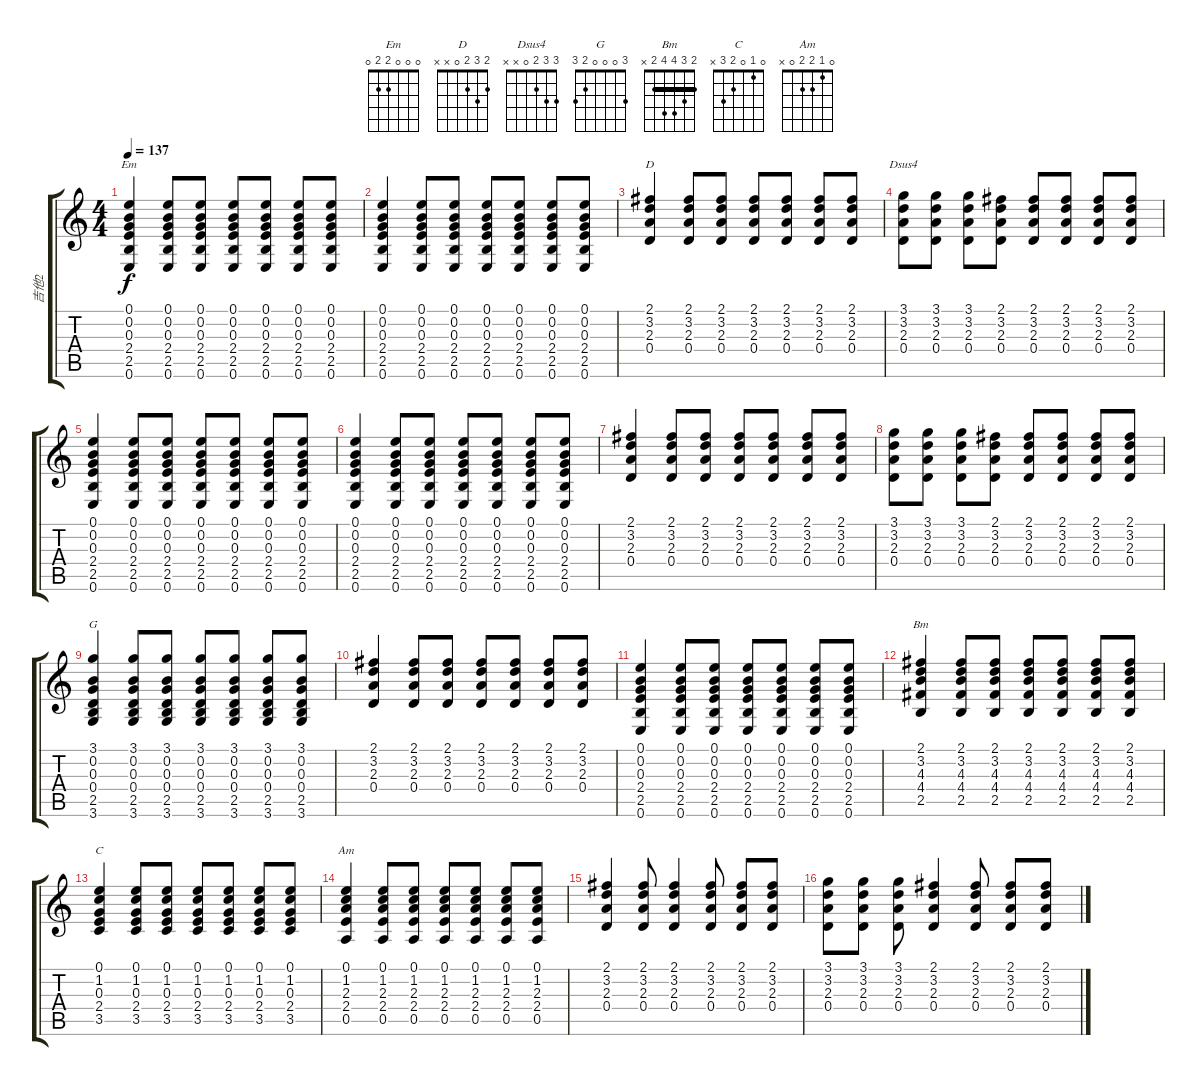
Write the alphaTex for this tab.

\track ("吉他2" "吉他2") {instrument acousticguitarsteel}
\staff {score tabs}
\tuning (E4 B3 G3 D3 A2 E2) {hide}
\chord ("Em" 0 0 0 2 2 0)
\chord ("D" 2 3 2 0 x x)
\chord ("Dsus4" 3 3 2 0 x x)
\chord ("G" 3 0 0 0 2 3)
\chord ("Bm" 2 3 4 4 2 x) {barre 2}
\chord ("C" 0 1 0 2 3 x)
\chord ("Am" 0 1 2 2 0 x)
\ts (4 4)
\tempo 137
\clef g2
\ks c
(0.1 0.2 0.3 2.4 2.5 0.6).4{ch "Em" dy f} (0.1 0.2 0.3 2.4 2.5 0.6).8 (0.1 0.2 0.3 2.4 2.5 0.6).8 (0.1 0.2 0.3 2.4 2.5 0.6).8 (0.1 0.2 0.3 2.4 2.5 0.6).8 (0.1 0.2 0.3 2.4 2.5 0.6).8 (0.1 0.2 0.3 2.4 2.5 0.6).8 |
(0.1 0.2 0.3 2.4 2.5 0.6).4 (0.1 0.2 0.3 2.4 2.5 0.6).8 (0.1 0.2 0.3 2.4 2.5 0.6).8 (0.1 0.2 0.3 2.4 2.5 0.6).8 (0.1 0.2 0.3 2.4 2.5 0.6).8 (0.1 0.2 0.3 2.4 2.5 0.6).8 (0.1 0.2 0.3 2.4 2.5 0.6).8 |
(2.1 3.2 2.3 0.4).4{ch "D"} (2.1 3.2 2.3 0.4).8 (2.1 3.2 2.3 0.4).8 (2.1 3.2 2.3 0.4).8 (2.1 3.2 2.3 0.4).8 (2.1 3.2 2.3 0.4).8 (2.1 3.2 2.3 0.4).8 |
(3.1 3.2 2.3 0.4).8{ch "Dsus4"} (3.1 3.2 2.3 0.4).8 (3.1 3.2 2.3 0.4).8 (2.1 3.2 2.3 0.4).8 (2.1 3.2 2.3 0.4).8 (2.1 3.2 2.3 0.4).8 (2.1 3.2 2.3 0.4).8 (2.1 3.2 2.3 0.4).8 |
(0.1 0.2 0.3 2.4 2.5 0.6).4 (0.1 0.2 0.3 2.4 2.5 0.6).8 (0.1 0.2 0.3 2.4 2.5 0.6).8 (0.1 0.2 0.3 2.4 2.5 0.6).8 (0.1 0.2 0.3 2.4 2.5 0.6).8 (0.1 0.2 0.3 2.4 2.5 0.6).8 (0.1 0.2 0.3 2.4 2.5 0.6).8 |
(0.1 0.2 0.3 2.4 2.5 0.6).4 (0.1 0.2 0.3 2.4 2.5 0.6).8 (0.1 0.2 0.3 2.4 2.5 0.6).8 (0.1 0.2 0.3 2.4 2.5 0.6).8 (0.1 0.2 0.3 2.4 2.5 0.6).8 (0.1 0.2 0.3 2.4 2.5 0.6).8 (0.1 0.2 0.3 2.4 2.5 0.6).8 |
(2.1 3.2 2.3 0.4).4 (2.1 3.2 2.3 0.4).8 (2.1 3.2 2.3 0.4).8 (2.1 3.2 2.3 0.4).8 (2.1 3.2 2.3 0.4).8 (2.1 3.2 2.3 0.4).8 (2.1 3.2 2.3 0.4).8 |
(3.1 3.2 2.3 0.4).8 (3.1 3.2 2.3 0.4).8 (3.1 3.2 2.3 0.4).8 (2.1 3.2 2.3 0.4).8 (2.1 3.2 2.3 0.4).8 (2.1 3.2 2.3 0.4).8 (2.1 3.2 2.3 0.4).8 (2.1 3.2 2.3 0.4).8 |
(3.1 0.2 0.3 0.4 2.5 3.6).4{ch "G"} (3.1 0.2 0.3 0.4 2.5 3.6).8 (3.1 0.2 0.3 0.4 2.5 3.6).8 (3.1 0.2 0.3 0.4 2.5 3.6).8 (3.1 0.2 0.3 0.4 2.5 3.6).8 (3.1 0.2 0.3 0.4 2.5 3.6).8 (3.1 0.2 0.3 0.4 2.5 3.6).8 |
(2.1 3.2 2.3 0.4).4 (2.1 3.2 2.3 0.4).8 (2.1 3.2 2.3 0.4).8 (2.1 3.2 2.3 0.4).8 (2.1 3.2 2.3 0.4).8 (2.1 3.2 2.3 0.4).8 (2.1 3.2 2.3 0.4).8 |
(0.1 0.2 0.3 2.4 2.5 0.6).4 (0.1 0.2 0.3 2.4 2.5 0.6).8 (0.1 0.2 0.3 2.4 2.5 0.6).8 (0.1 0.2 0.3 2.4 2.5 0.6).8 (0.1 0.2 0.3 2.4 2.5 0.6).8 (0.1 0.2 0.3 2.4 2.5 0.6).8 (0.1 0.2 0.3 2.4 2.5 0.6).8 |
(2.1 3.2 4.3 4.4 2.5).4{ch "Bm"} (2.1 3.2 4.3 4.4 2.5).8 (2.1 3.2 4.3 4.4 2.5).8 (2.1 3.2 4.3 4.4 2.5).8 (2.1 3.2 4.3 4.4 2.5).8 (2.1 3.2 4.3 4.4 2.5).8 (2.1 3.2 4.3 4.4 2.5).8 |
(0.1 1.2 0.3 2.4 3.5).4{ch "C"} (0.1 1.2 0.3 2.4 3.5).8 (0.1 1.2 0.3 2.4 3.5).8 (0.1 1.2 0.3 2.4 3.5).8 (0.1 1.2 0.3 2.4 3.5).8 (0.1 1.2 0.3 2.4 3.5).8 (0.1 1.2 0.3 2.4 3.5).8 |
(0.1 1.2 2.3 2.4 0.5).4{ch "Am"} (0.1 1.2 2.3 2.4 0.5).8 (0.1 1.2 2.3 2.4 0.5).8 (0.1 1.2 2.3 2.4 0.5).8 (0.1 1.2 2.3 2.4 0.5).8 (0.1 1.2 2.3 2.4 0.5).8 (0.1 1.2 2.3 2.4 0.5).8 |
(2.1 3.2 2.3 0.4).4 (2.1 3.2 2.3 0.4).8 (2.1 3.2 2.3 0.4).4 (2.1 3.2 2.3 0.4).8 (2.1 3.2 2.3 0.4).8 (2.1 3.2 2.3 0.4).8 |
(3.1 3.2 2.3 0.4).8 (3.1 3.2 2.3 0.4).8 (3.1 3.2 2.3 0.4).8 (2.1 3.2 2.3 0.4).4 (2.1 3.2 2.3 0.4).8 (2.1 3.2 2.3 0.4).8 (2.1 3.2 2.3 0.4).8
